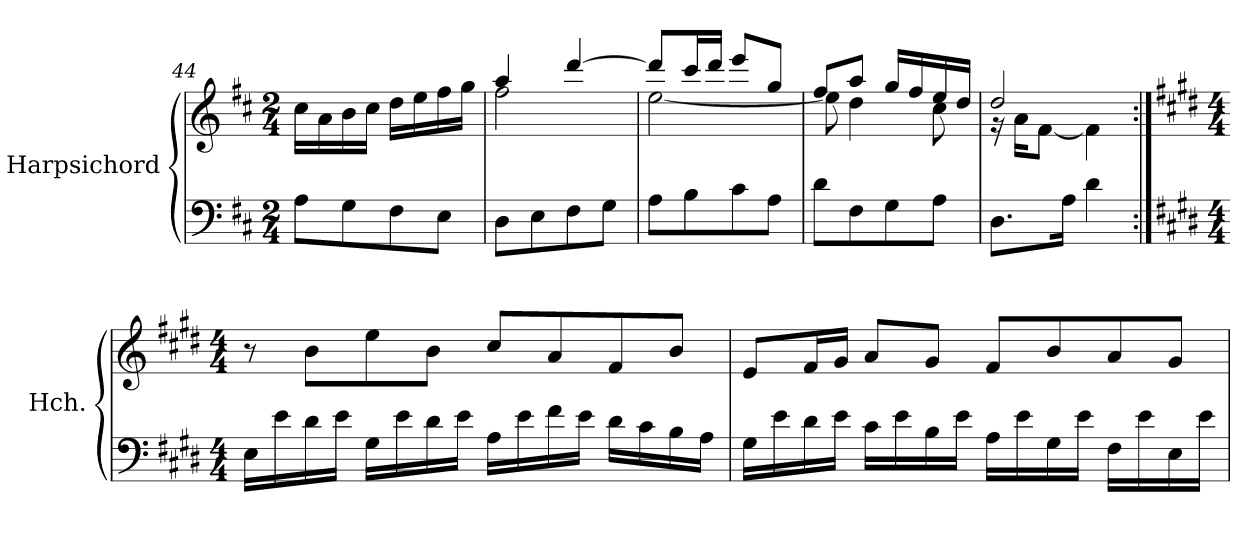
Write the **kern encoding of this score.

**kern	**kern
*part1	*part1
*staff2	*staff1
*I"Harpsichord	*
*I'Hch.	*
*clefF4	*clefG2
*k[f#c#]	*k[f#c#]
*M2/4	*M2/4
=44	=44
8A\L	16cc#\LL
.	16a\
8G\	16b\
.	16cc#\JJ
8F#\	16dd\LL
.	16ee\
8E\J	16ff#\
.	16gg\JJ
=45	=45
*	*^
8D\L	4aa/	2ff#\
8E\	.	.
8F#\	[4ddd/	.
8G\J	.	.
!!LO:LB:g=z	!!
=46	=46	=46
8A\L	8ddd/L]	[2ee\
8B\	16ccc#/L	.
.	16ddd/JJ	.
8c#\	8eee/L	.
8A\J	8gg/J	.
=47	=47	=47
8d\L	8ff#/L	8ee\]
8F#\	8aa/J	4dd\
8G\	16gg/LL	.
.	16ff#/	.
8A\J	16ee/	8cc#\
.	16dd/JJ	.
=48	=48	=48
8.D\L	2dd/	16r
.	.	16a\KL
.	.	[8f#\J
16A\Jk	.	.
4d\	.	4f#\]
*	*v	*v
!!LO:PB:g=z
=1:|!	=1:|!
*k[f#c#g#d#]	*k[f#c#g#d#]
*M4/4	*M4/4
16E\LL	8r
16e\	.
16d#\	8b\L
16e\JJ	.
16G#\LL	8ee\
16e\	.
16d#\	8b\J
16e\JJ	.
16A\LL	8cc#/L
16e\	.
16f#\	8a/
16e\JJ	.
16d#\LL	8f#/
16c#\	.
16B\	8b/J
16A\JJ	.
!!LO:LB:g=z
=2	=2
16G#\LL	8e/L
16e\	.
16d#\	16f#/L
16e\JJ	16g#/JJ
16c#\LL	8a/L
16e\	.
16B\	8g#/J
16e\JJ	.
16A\LL	8f#/L
16e\	.
16G#\	8b/
16e\JJ	.
16F#\LL	8a/
16e\	.
16E\	8g#/J
16e\JJ	.
=	=
*-	*-
